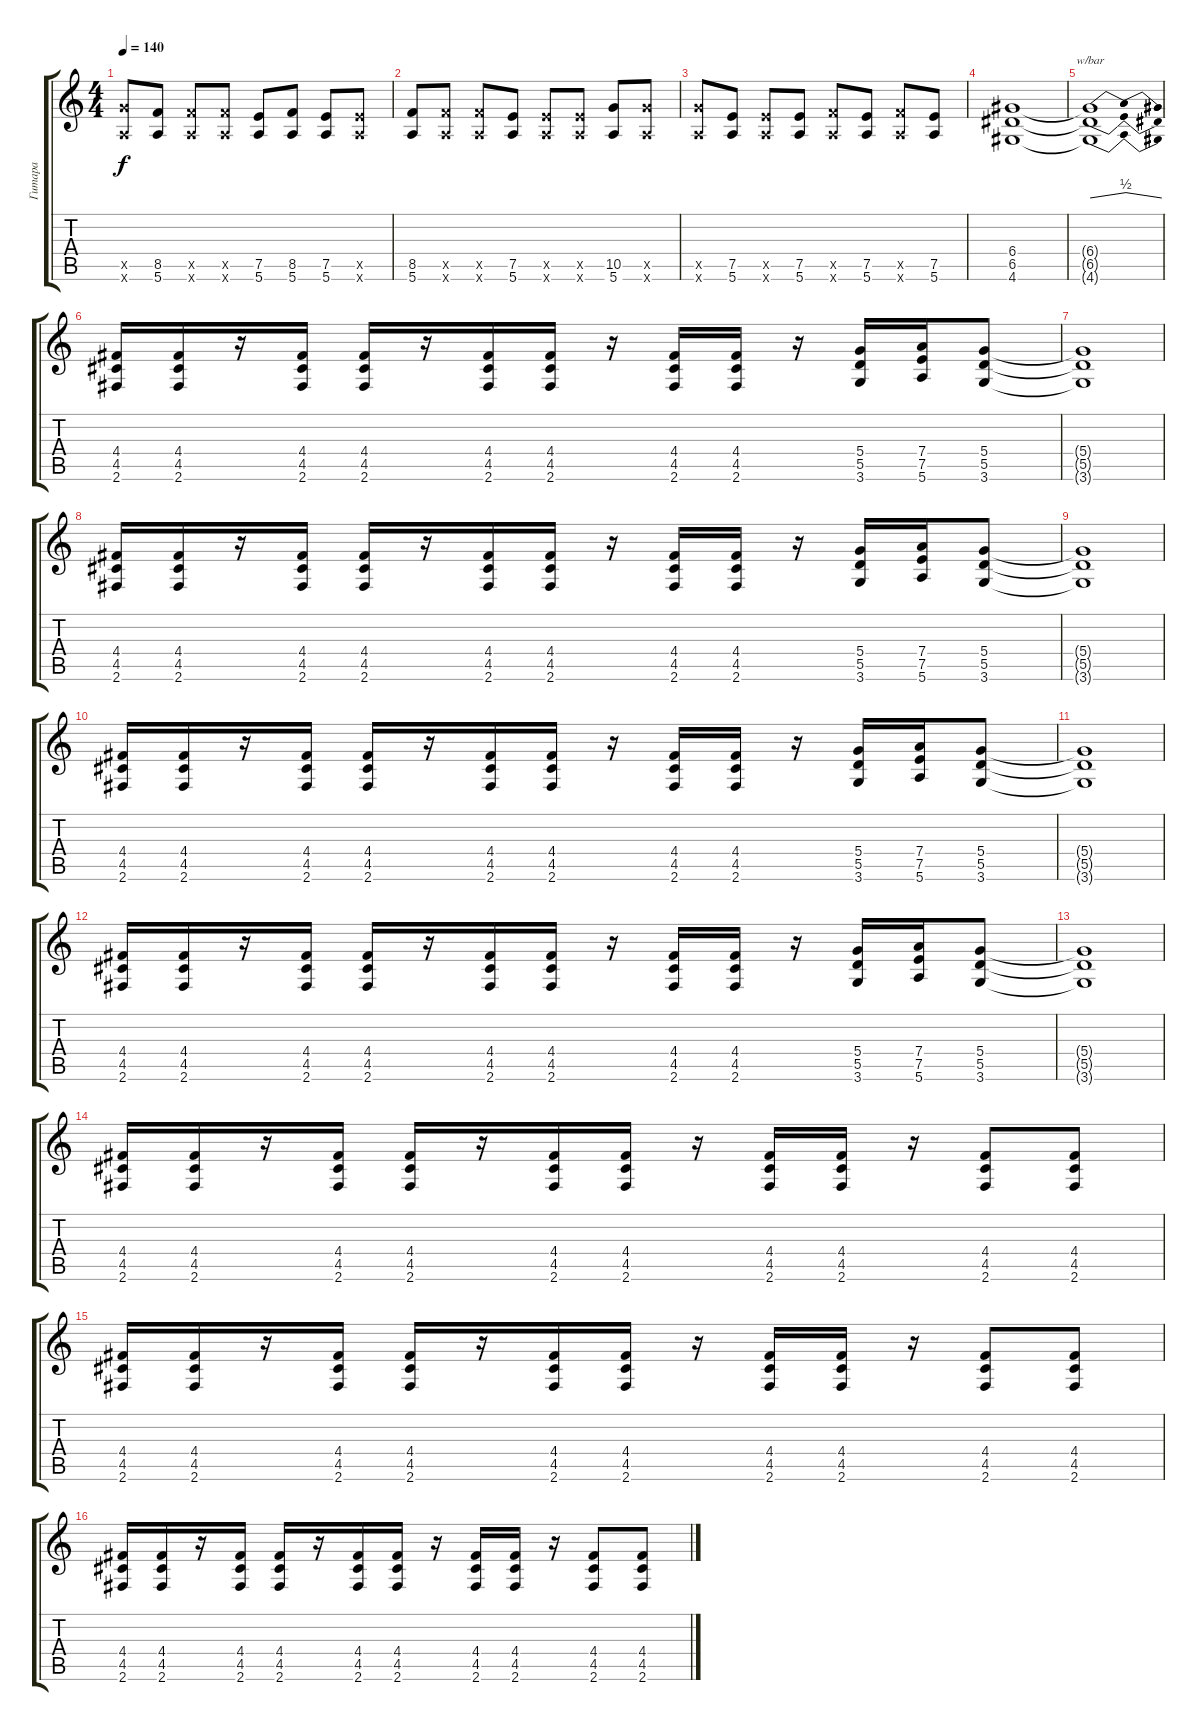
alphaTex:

\track ("Гитара" "Гитара") {instrument distortionguitar}
\staff {score tabs}
\tuning (E4 B3 G3 D3 A2 E2) {hide}
\ts (4 4)
\tempo 140
\clef g2
\ks c
(10.5{x} 5.6{x}).8{dy f} (8.5 5.6).8 (8.5{x} 5.6{x}).8 (8.5{x} 5.6{x}).8 (7.5 5.6).8 (8.5 5.6).8 (7.5 5.6).8 (7.5{x} 5.6{x}).8 |
(8.5 5.6).8 (8.5{x} 5.6{x}).8 (8.5{x} 5.6{x}).8 (7.5 5.6).8 (7.5{x} 5.6{x}).8 (7.5{x} 5.6{x}).8 (10.5 5.6).8 (10.5{x} 5.6{x}).8 |
(10.5{x} 5.6{x}).8 (7.5 5.6).8 (7.5{x} 5.6{x}).8 (7.5 5.6).8 (8.5{x} 5.6{x}).8 (7.5 5.6).8 (8.5{x} 5.6{x}).8 (7.5 5.6).8 |
(6.4 6.5 4.6).1 |
(6.4{t} 6.5{t} 4.6{t}).1{tbe (dip default 0 0 30 2 60 0)} |
(4.4 4.5 2.6).16 (4.4 4.5 2.6).16 r.16 (4.4 4.5 2.6).16 (4.4 4.5 2.6).16 r.16 (4.4 4.5 2.6).16 (4.4 4.5 2.6).16 r.16 (4.4 4.5 2.6).16 (4.4 4.5 2.6).16 r.16 (5.4 5.5 3.6).16 (7.4 7.5 5.6).16 (5.4 5.5 3.6).8 |
(5.4{t} 5.5{t} 3.6{t}).1 |
(4.4 4.5 2.6).16 (4.4 4.5 2.6).16 r.16 (4.4 4.5 2.6).16 (4.4 4.5 2.6).16 r.16 (4.4 4.5 2.6).16 (4.4 4.5 2.6).16 r.16 (4.4 4.5 2.6).16 (4.4 4.5 2.6).16 r.16 (5.4 5.5 3.6).16 (7.4 7.5 5.6).16 (5.4 5.5 3.6).8 |
(5.4{t} 5.5{t} 3.6{t}).1 |
(4.4 4.5 2.6).16 (4.4 4.5 2.6).16 r.16 (4.4 4.5 2.6).16 (4.4 4.5 2.6).16 r.16 (4.4 4.5 2.6).16 (4.4 4.5 2.6).16 r.16 (4.4 4.5 2.6).16 (4.4 4.5 2.6).16 r.16 (5.4 5.5 3.6).16 (7.4 7.5 5.6).16 (5.4 5.5 3.6).8 |
(5.4{t} 5.5{t} 3.6{t}).1 |
(4.4 4.5 2.6).16 (4.4 4.5 2.6).16 r.16 (4.4 4.5 2.6).16 (4.4 4.5 2.6).16 r.16 (4.4 4.5 2.6).16 (4.4 4.5 2.6).16 r.16 (4.4 4.5 2.6).16 (4.4 4.5 2.6).16 r.16 (5.4 5.5 3.6).16 (7.4 7.5 5.6).16 (5.4 5.5 3.6).8 |
(5.4{t} 5.5{t} 3.6{t}).1 |
(4.4 4.5 2.6).16 (4.4 4.5 2.6).16 r.16 (4.4 4.5 2.6).16 (4.4 4.5 2.6).16 r.16 (4.4 4.5 2.6).16 (4.4 4.5 2.6).16 r.16 (4.4 4.5 2.6).16 (4.4 4.5 2.6).16 r.16 (4.4 4.5 2.6).8 (4.4 4.5 2.6).8 |
(4.4 4.5 2.6).16 (4.4 4.5 2.6).16 r.16 (4.4 4.5 2.6).16 (4.4 4.5 2.6).16 r.16 (4.4 4.5 2.6).16 (4.4 4.5 2.6).16 r.16 (4.4 4.5 2.6).16 (4.4 4.5 2.6).16 r.16 (4.4 4.5 2.6).8 (4.4 4.5 2.6).8 |
(4.4 4.5 2.6).16 (4.4 4.5 2.6).16 r.16 (4.4 4.5 2.6).16 (4.4 4.5 2.6).16 r.16 (4.4 4.5 2.6).16 (4.4 4.5 2.6).16 r.16 (4.4 4.5 2.6).16 (4.4 4.5 2.6).16 r.16 (4.4 4.5 2.6).8 (4.4 4.5 2.6).8
